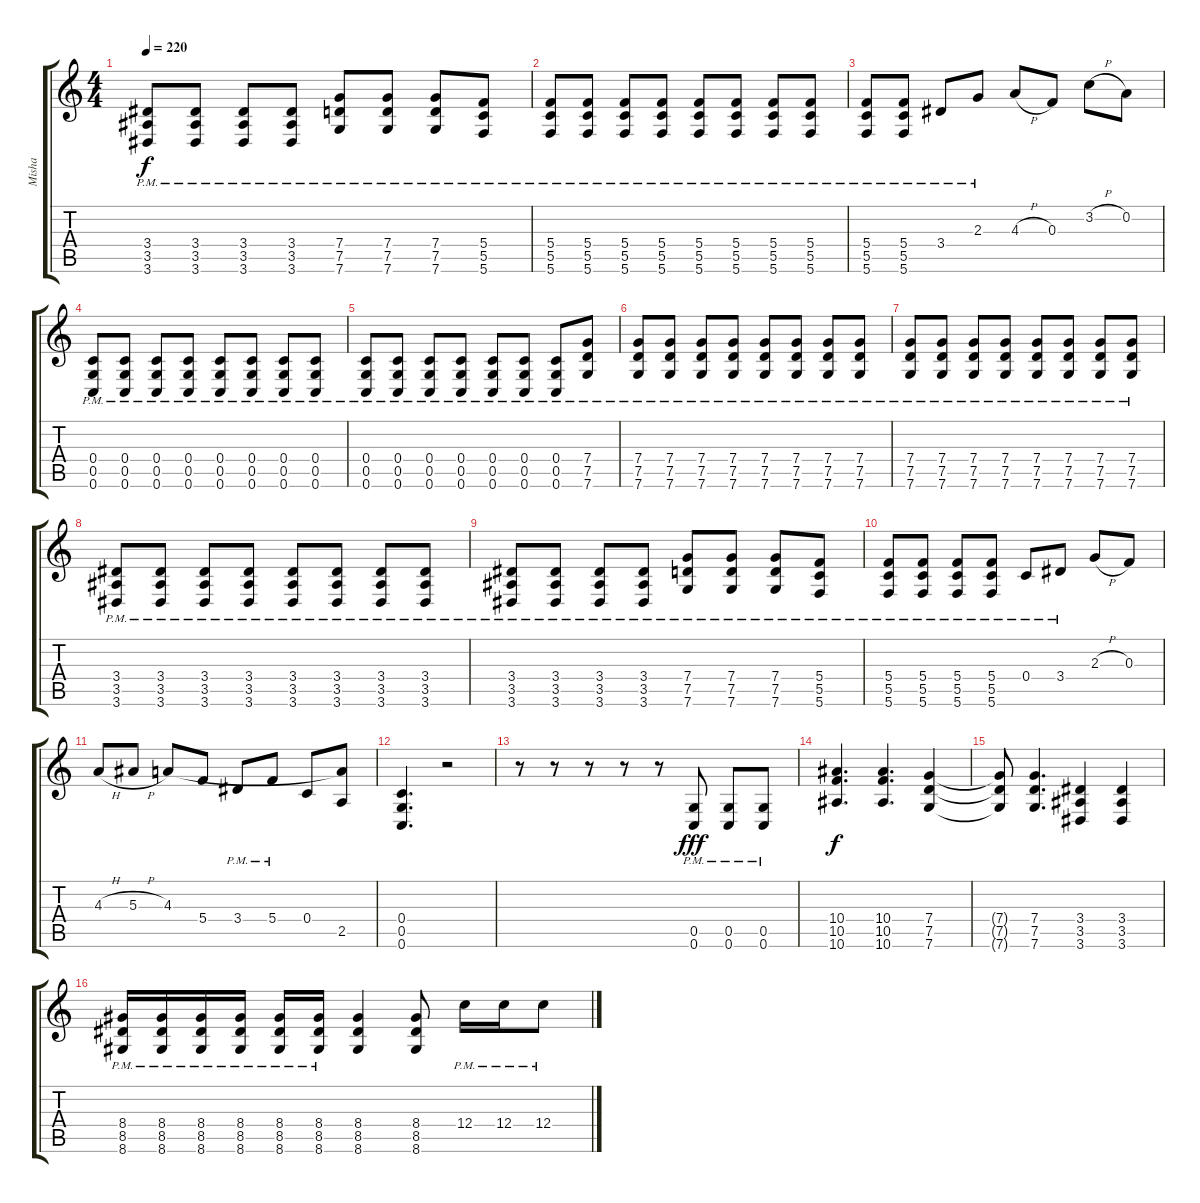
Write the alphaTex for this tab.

\track ("Misha" "Misha") {instrument overdrivenguitar}
\staff {score tabs}
\tuning (D4 A3 F3 C3 G2 C2) {hide}
\ts (4 4)
\tempo 220
\clef g2
\ks c
(3.4{pm} 3.5{pm} 3.6{pm}).8{dy f} (3.4{pm} 3.5{pm} 3.6{pm}).8 (3.4{pm} 3.5{pm} 3.6{pm}).8 (3.4{pm} 3.5{pm} 3.6{pm}).8 (7.4{pm} 7.5{pm} 7.6{pm}).8 (7.4{pm} 7.5{pm} 7.6{pm}).8 (7.4{pm} 7.5{pm} 7.6{pm}).8 (5.4{pm} 5.5{pm} 5.6{pm}).8 |
(5.4{pm} 5.5{pm} 5.6{pm}).8 (5.4{pm} 5.5{pm} 5.6{pm}).8 (5.4{pm} 5.5{pm} 5.6{pm}).8 (5.4{pm} 5.5{pm} 5.6{pm}).8 (5.4{pm} 5.5{pm} 5.6{pm}).8 (5.4{pm} 5.5{pm} 5.6{pm}).8 (5.4{pm} 5.5{pm} 5.6{pm}).8 (5.4{pm} 5.5{pm} 5.6{pm}).8 |
(5.4{pm} 5.5{pm} 5.6{pm}).8 (5.4{pm} 5.5{pm} 5.6{pm}).8 3.4{pm}.8 2.3{pm}.8 4.3{h}.8 0.3.8 3.2{h}.8 0.2.8 |
(0.4{pm} 0.5{pm} 0.6{pm}).8 (0.4{pm} 0.5{pm} 0.6{pm}).8 (0.4{pm} 0.5{pm} 0.6{pm}).8 (0.4{pm} 0.5{pm} 0.6{pm}).8 (0.4{pm} 0.5{pm} 0.6{pm}).8 (0.4{pm} 0.5{pm} 0.6{pm}).8 (0.4{pm} 0.5{pm} 0.6{pm}).8 (0.4{pm} 0.5{pm} 0.6{pm}).8 |
(0.4{pm} 0.5{pm} 0.6{pm}).8 (0.4{pm} 0.5{pm} 0.6{pm}).8 (0.4{pm} 0.5{pm} 0.6{pm}).8 (0.4{pm} 0.5{pm} 0.6{pm}).8 (0.4{pm} 0.5{pm} 0.6{pm}).8 (0.4{pm} 0.5{pm} 0.6{pm}).8 (0.4{pm} 0.5{pm} 0.6{pm}).8 (7.4{pm} 7.5{pm} 7.6{pm}).8 |
(7.4{pm} 7.5{pm} 7.6{pm}).8 (7.4{pm} 7.5{pm} 7.6{pm}).8 (7.4{pm} 7.5{pm} 7.6{pm}).8 (7.4{pm} 7.5{pm} 7.6{pm}).8 (7.4{pm} 7.5{pm} 7.6{pm}).8 (7.4{pm} 7.5{pm} 7.6{pm}).8 (7.4{pm} 7.5{pm} 7.6{pm}).8 (7.4{pm} 7.5{pm} 7.6{pm}).8 |
(7.4{pm} 7.5{pm} 7.6{pm}).8 (7.4{pm} 7.5{pm} 7.6{pm}).8 (7.4{pm} 7.5{pm} 7.6{pm}).8 (7.4{pm} 7.5{pm} 7.6{pm}).8 (7.4{pm} 7.5{pm} 7.6{pm}).8 (7.4{pm} 7.5{pm} 7.6{pm}).8 (7.4{pm} 7.5{pm} 7.6{pm}).8 (7.4{pm} 7.5{pm} 7.6{pm}).8 |
(3.4{pm} 3.5{pm} 3.6{pm}).8 (3.4{pm} 3.5{pm} 3.6{pm}).8 (3.4{pm} 3.5{pm} 3.6{pm}).8 (3.4{pm} 3.5{pm} 3.6{pm}).8 (3.4{pm} 3.5{pm} 3.6{pm}).8 (3.4{pm} 3.5{pm} 3.6{pm}).8 (3.4{pm} 3.5{pm} 3.6{pm}).8 (3.4{pm} 3.5{pm} 3.6{pm}).8 |
(3.4{pm} 3.5{pm} 3.6{pm}).8 (3.4{pm} 3.5{pm} 3.6{pm}).8 (3.4{pm} 3.5{pm} 3.6{pm}).8 (3.4{pm} 3.5{pm} 3.6{pm}).8 (7.4{pm} 7.5{pm} 7.6{pm}).8 (7.4{pm} 7.5{pm} 7.6{pm}).8 (7.4{pm} 7.5{pm} 7.6{pm}).8 (5.4{pm} 5.5{pm} 5.6{pm}).8 |
(5.4{pm} 5.5{pm} 5.6{pm}).8 (5.4{pm} 5.5{pm} 5.6{pm}).8 (5.4{pm} 5.5{pm} 5.6{pm}).8 (5.4{pm} 5.5{pm} 5.6{pm}).8 0.4{pm}.8 3.4{pm}.8 2.3{h}.8 0.3.8 |
4.3{h}.8 5.3{h}.8 4.3.8 5.4.8 3.4{pm}.8 5.4{pm}.8 0.4.8 (4.3{t} 2.5).8 |
(0.4 0.5 0.6).4{d} r.2 |
r.8 r.8 r.8 r.8 r.8 (0.5{pm} 0.6{pm}).8{dy fff} (0.5{pm} 0.6{pm}).8 (0.5{pm} 0.6{pm}).8 |
(10.4 10.5 10.6).4{d dy f} (10.4 10.5 10.6).4{d} (7.4 7.5 7.6).4 |
(7.4{t} 7.5{t} 7.6{t}).8 (7.4 7.5 7.6).4{d} (3.4 3.5 3.6).4 (3.4 3.5 3.6).4 |
(8.4{pm} 8.5{pm} 8.6{pm}).16 (8.4{pm} 8.5{pm} 8.6{pm}).16 (8.4{pm} 8.5{pm} 8.6{pm}).16 (8.4{pm} 8.5{pm} 8.6{pm}).16 (8.4{pm} 8.5{pm} 8.6{pm}).16 (8.4{pm} 8.5{pm} 8.6{pm}).16 (8.4 8.5 8.6).4 (8.4 8.5 8.6).8 12.4{pm}.16 12.4{pm}.16 12.4{pm}.8
